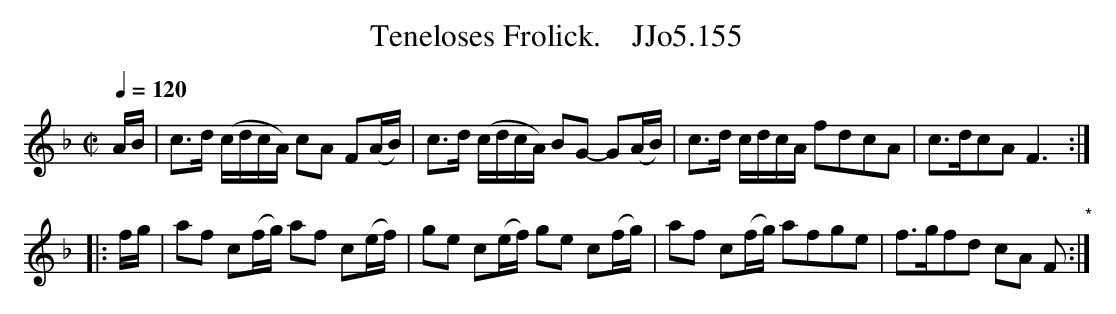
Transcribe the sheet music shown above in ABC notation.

X:1
T:Teneloses Frolick.    JJo5.155
Q:1/4=120
M:C|
L:1/8
K:F
A/B/|c>d (c/d/c/A/) cA F(A/B/)|c>d (c/d/c/A/) BG- G(A/B/)|c>d c/d/c/A/ fdcA|c>dcA F3 :|
|:f/g/|af c(f/g/) af c(e/f/)|ge c(e/f/) ge c(f/g/)|af c(f/g/) afge|f>gfd cA F "*":|
